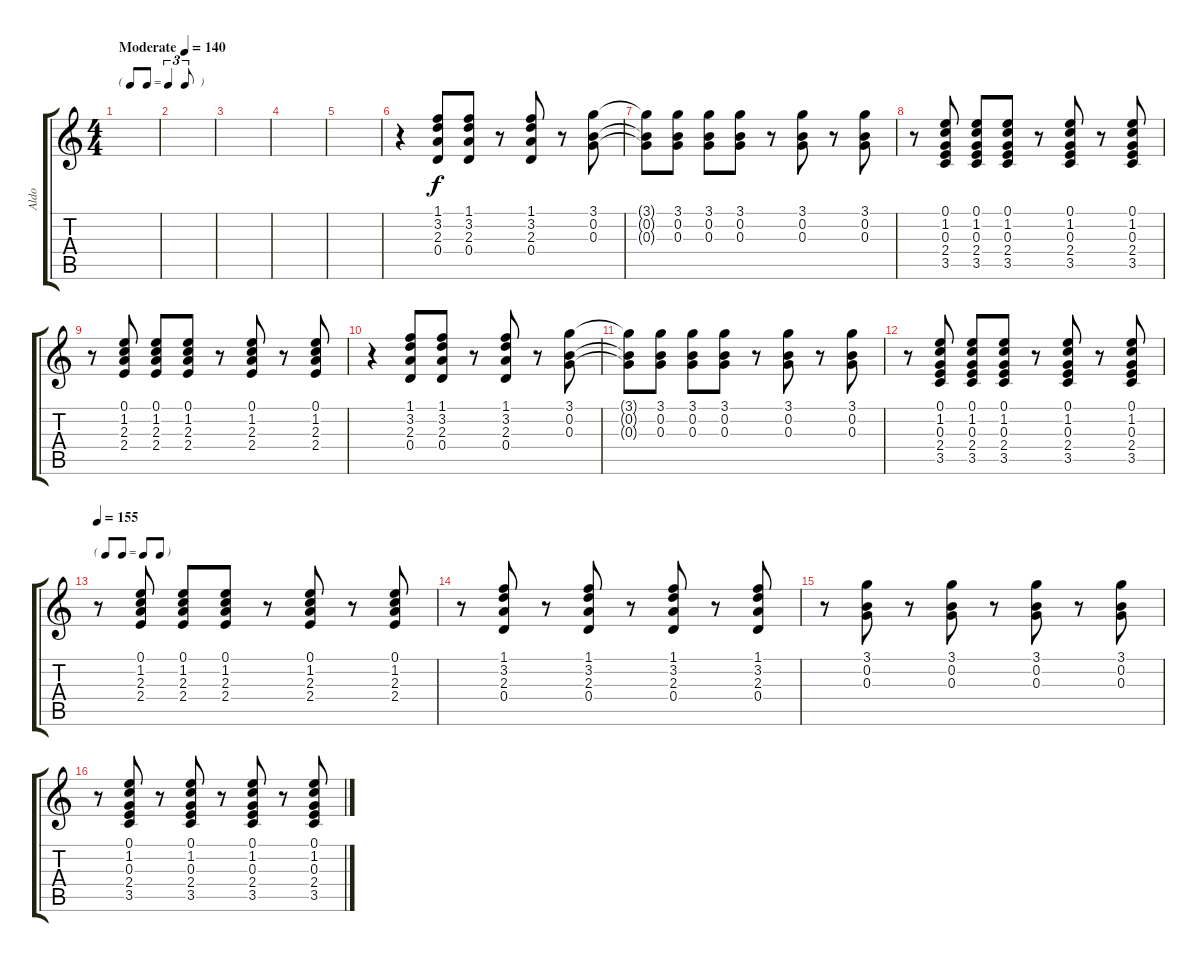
\track ("Aldo" "Aldo") {instrument electricguitarclean}
\staff {score tabs}
\tuning (E4 B3 G3 D3 A2 E2) {hide}
\ts (4 4)
\tf triplet8th
\tempo (140 "Moderate")
\clef g2
\ks c
|
|
|
|
|
r.4 (1.1 3.2 2.3 0.4).8 (1.1 3.2 2.3 0.4).8 r.8 (1.1 3.2 2.3 0.4).8 r.8 (3.1 0.2 0.3).8 |
(3.1{t} 0.2{t} 0.3{t}).8 (3.1 0.2 0.3).8 (3.1 0.2 0.3).8 (3.1 0.2 0.3).8 r.8 (3.1 0.2 0.3).8 r.8 (3.1 0.2 0.3).8 |
r.8 (0.1 1.2 0.3 2.4 3.5).8 (0.1 1.2 0.3 2.4 3.5).8 (0.1 1.2 0.3 2.4 3.5).8 r.8 (0.1 1.2 0.3 2.4 3.5).8 r.8 (0.1 1.2 0.3 2.4 3.5).8 |
r.8 (0.1 1.2 2.3 2.4).8 (0.1 1.2 2.3 2.4).8 (0.1 1.2 2.3 2.4).8 r.8 (0.1 1.2 2.3 2.4).8 r.8 (0.1 1.2 2.3 2.4).8 |
r.4 (1.1 3.2 2.3 0.4).8 (1.1 3.2 2.3 0.4).8 r.8 (1.1 3.2 2.3 0.4).8 r.8 (3.1 0.2 0.3).8 |
(3.1{t} 0.2{t} 0.3{t}).8 (3.1 0.2 0.3).8 (3.1 0.2 0.3).8 (3.1 0.2 0.3).8 r.8 (3.1 0.2 0.3).8 r.8 (3.1 0.2 0.3).8 |
r.8 (0.1 1.2 0.3 2.4 3.5).8 (0.1 1.2 0.3 2.4 3.5).8 (0.1 1.2 0.3 2.4 3.5).8 r.8 (0.1 1.2 0.3 2.4 3.5).8 r.8 (0.1 1.2 0.3 2.4 3.5).8 |
\tf none
\tempo 155
r.8 (0.1 1.2 2.3 2.4).8 (0.1 1.2 2.3 2.4).8 (0.1 1.2 2.3 2.4).8 r.8 (0.1 1.2 2.3 2.4).8 r.8 (0.1 1.2 2.3 2.4).8 |
r.8 (1.1 3.2 2.3 0.4).8 r.8 (1.1 3.2 2.3 0.4).8 r.8 (1.1 3.2 2.3 0.4).8 r.8 (1.1 3.2 2.3 0.4).8 |
r.8 (3.1 0.2 0.3).8 r.8 (3.1 0.2 0.3).8 r.8 (3.1 0.2 0.3).8 r.8 (3.1 0.2 0.3).8 |
r.8 (0.1 1.2 0.3 2.4 3.5).8 r.8 (0.1 1.2 0.3 2.4 3.5).8 r.8 (0.1 1.2 0.3 2.4 3.5).8 r.8 (0.1 1.2 0.3 2.4 3.5).8
